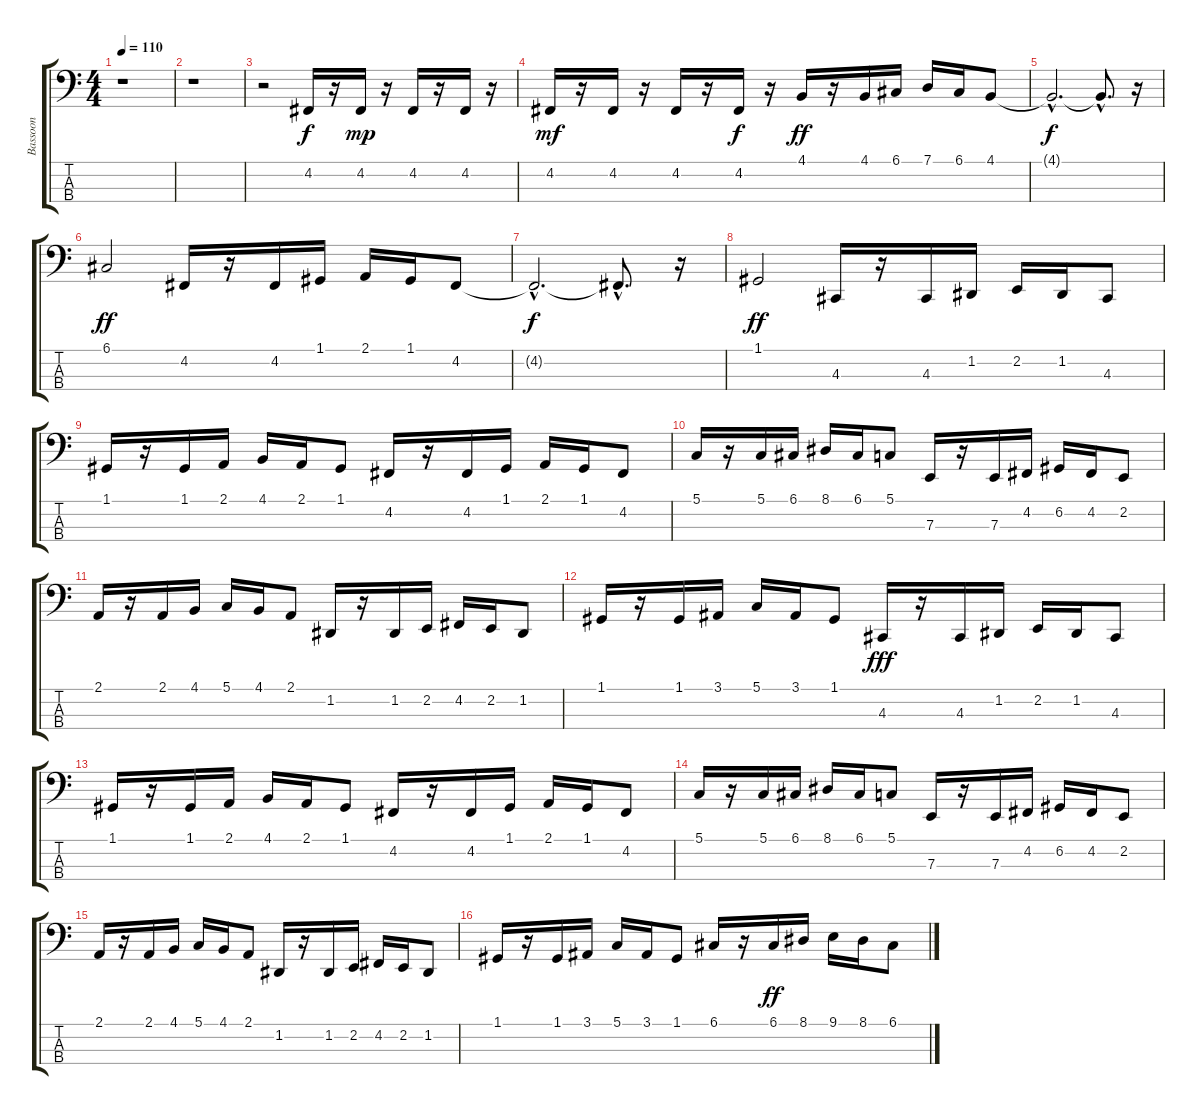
\track ("Bassoon" "Bassoon") {instrument bassoon}
\staff {score tabs}
\tuning (G2 D2 A1 E1) {hide}
\ts (4 4)
\tempo 110
\clef f4
\ks c
r.1{dy fff} |
r.1 |
r.2 4.2.16{dy f} r.16 4.2.16{dy mp} r.16 4.2.16 r.16 4.2.16 r.16 |
4.2.16{dy mf} r.16 4.2.16 r.16 4.2.16 r.16 4.2.16{dy f} r.16 4.1.16{dy ff} r.16 4.1.16 6.1.16 7.1.16 6.1.16 4.1.8 |
4.1{hac t}.2{d dy f} 4.1{hac t}.8{d} r.16 |
6.1.2{dy ff} 4.2.16 r.16 4.2.16 1.1.16 2.1.16 1.1.16 4.2.8 |
4.2{hac t}.2{d dy f} 4.2{hac t}.8{d} r.16 |
1.1.2{dy ff} 4.3.16 r.16 4.3.16 1.2.16 2.2.16 1.2.16 4.3.8 |
1.1.16 r.16 1.1.16 2.1.16 4.1.16 2.1.16 1.1.8 4.2.16 r.16 4.2.16 1.1.16 2.1.16 1.1.16 4.2.8 |
5.1.16 r.16 5.1.16 6.1.16 8.1.16 6.1.16 5.1.8 7.3.16 r.16 7.3.16 4.2.16 6.2.16 4.2.16 2.2.8 |
2.1.16 r.16 2.1.16 4.1.16 5.1.16 4.1.16 2.1.8 1.2.16 r.16 1.2.16 2.2.16 4.2.16 2.2.16 1.2.8 |
1.1.16 r.16 1.1.16 3.1.16 5.1.16 3.1.16 1.1.8 4.3.16{dy fff} r.16 4.3.16 1.2.16 2.2.16 1.2.16 4.3.8 |
1.1.16 r.16 1.1.16 2.1.16 4.1.16 2.1.16 1.1.8 4.2.16 r.16 4.2.16 1.1.16 2.1.16 1.1.16 4.2.8 |
5.1.16 r.16 5.1.16 6.1.16 8.1.16 6.1.16 5.1.8 7.3.16 r.16 7.3.16 4.2.16 6.2.16 4.2.16 2.2.8 |
2.1.16 r.16 2.1.16 4.1.16 5.1.16 4.1.16 2.1.8 1.2.16 r.16 1.2.16 2.2.16 4.2.16 2.2.16 1.2.8 |
1.1.16 r.16 1.1.16 3.1.16 5.1.16 3.1.16 1.1.8 6.1.16 r.16 6.1.16{dy ff} 8.1.16 9.1.16 8.1.16 6.1.8
